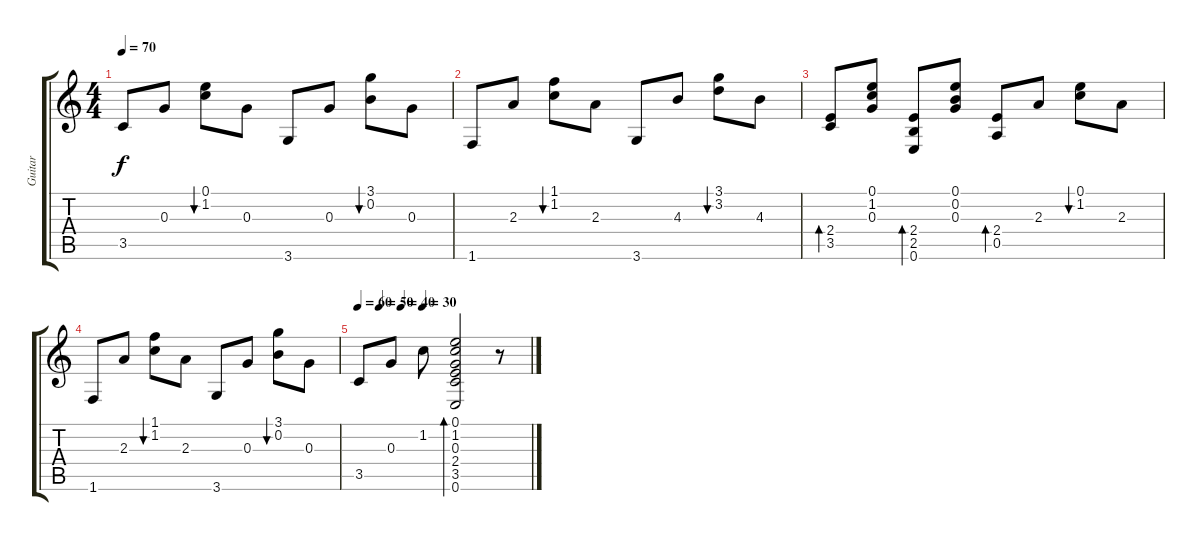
\track ("Guitar" "Guitar") {instrument acousticguitarnylon}
\staff {score tabs}
\tuning (E4 B3 G3 D3 A2 E2) {hide}
\ts (4 4)
\tempo 70
\clef g2
\ks c
3.5.8{dy f} 0.3.8 (0.1 1.2).8{bu 480} 0.3.8 3.6.8 0.3.8 (3.1 0.2).8{bu 480} 0.3.8 |
1.6.8 2.3.8 (1.1 1.2).8{bu 480} 2.3.8 3.6.8 4.3.8 (3.1 3.2).8{bu 480} 4.3.8 |
(2.4 3.5).8{bd 120} (0.1 1.2 0.3).8 (2.4 2.5 0.6).8{bd 120} (0.1 0.2 0.3).8 (2.4 0.5).8{bd 120} 2.3.8 (0.1 1.2).8{bu 480} 2.3.8 |
1.6.8 2.3.8 (1.1 1.2).8{bu 480} 2.3.8 3.6.8 0.3.8 (3.1 0.2).8{bu 480} 0.3.8 |
\tempo 60
\tempo (50 0.125)
\tempo (40 0.25)
\tempo (30 0.375)
3.5.8 0.3.8 1.2.8 (0.1 1.2 0.3 2.4 3.5 0.6).2{bd 480} r.8
